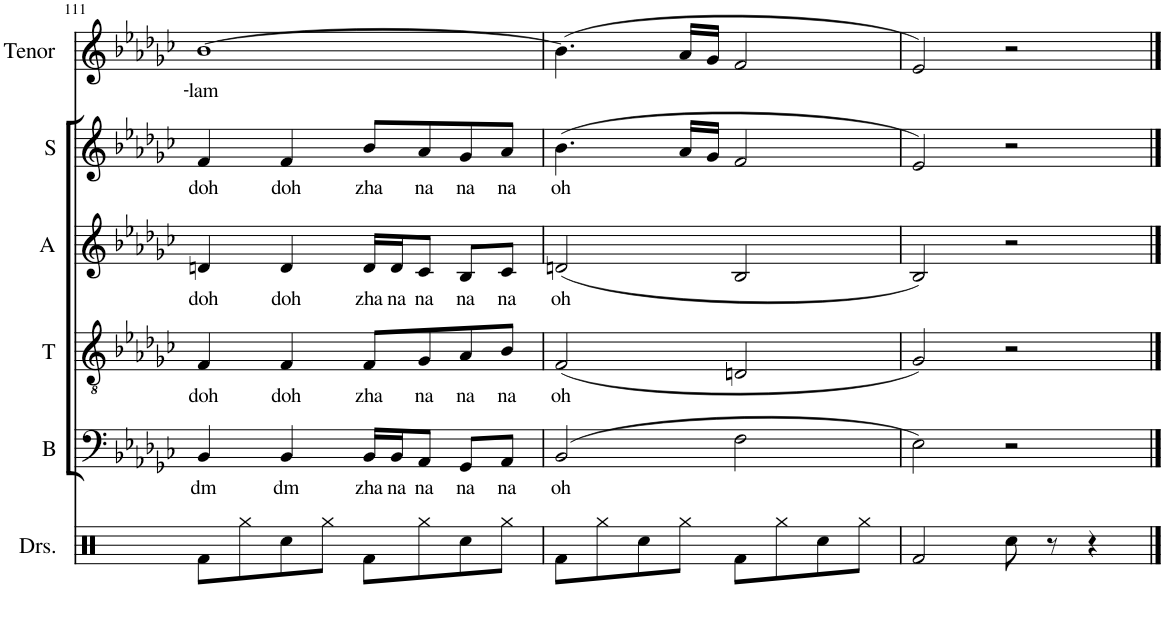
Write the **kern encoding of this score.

**kern	**kern	**text	**kern	**text	**kern	**text	**kern	**text	**kern	**text
*part6	*part5	*part5	*part4	*part4	*part3	*part3	*part2	*part2	*part1	*part1
*staff6	*staff5	*staff5	*staff4	*staff4	*staff3	*staff3	*staff2	*staff2	*staff1	*staff1
*I"Drumset	*I"Bass	*	*I"Tenor	*	*I"Alto	*	*I"Soprano	*	*I"Tenor	*
*I'Drs.	*I'B	*	*I'T	*	*I'A	*	*I'S	*	*I'Tenor	*
!!LO:PB:g=z
*clefX	*clefF4	*	*clefGv2	*	*clefG2	*	*clefG2	*	*clefG2	*
*k[]	*k[b-e-a-d-g-c-]	*	*k[b-e-a-d-g-c-]	*	*k[b-e-a-d-g-c-]	*	*k[b-e-a-d-g-c-]	*	*k[b-e-a-d-g-c-]	*
*M4/4	*M4/4	*	*M4/4	*	*M4/4	*	*M4/4	*	*M4/4	*
=111	=111	=111	=111	=111	=111	=111	=111	=111	=111	=111
!	!	!LO:LY:b	!	!LO:LY:b	!	!LO:LY:b	!	!LO:LY:b	!	!LO:LY:b
8Rf\L	4BB-/	dm	4F/	doh	4dn/	doh	4f/	doh	[1b-	-lam
8Rgg\	.	.	.	.	.	.	.	.	.	.
!	!	!LO:LY:b	!	!LO:LY:b	!	!LO:LY:b	!	!LO:LY:b	!	!
8Rcc\	4BB-/	dm	4F/	doh	4d/	doh	4f/	doh	.	.
8Rgg\J	.	.	.	.	.	.	.	.	.	.
!	!	!LO:LY:b	!	!LO:LY:b	!	!LO:LY:b	!	!LO:LY:b	!	!
8Rf\L	16BB-/LL	zha	8F/L	zha	16d/LL	zha	8b-/L	zha	.	.
!	!	!LO:LY:b	!	!	!	!LO:LY:b	!	!	!	!
.	16BB-/J	na	.	.	16d/J	na	.	.	.	.
!	!	!LO:LY:b	!	!LO:LY:b	!	!LO:LY:b	!	!LO:LY:b	!	!
8Rgg\	8AA-/J	na	8G-/	na	8c-/J	na	8a-/	na	.	.
!	!	!LO:LY:b	!	!LO:LY:b	!	!LO:LY:b	!	!LO:LY:b	!	!
8Rcc\	8GG-/L	na	8A-/	na	8B-/L	na	8g-/	na	.	.
!	!	!LO:LY:b	!	!LO:LY:b	!	!LO:LY:b	!	!LO:LY:b	!	!
8Rgg\J	8AA-/J	na	8B-/J	na	8c-/J	na	8a-/J	na	.	.
=112	=112	=112	=112	=112	=112	=112	=112	=112	=112	=112
!	!	!LO:LY:b	!	!LO:LY:b	!	!LO:LY:b	!	!LO:LY:b	!	!
8Rf\L	(2BB-/	oh	(2F/	oh	(2dn/	oh	(4.b-\	-oh	(4.b-\]	.
8Rgg\	.	.	.	.	.	.	.	.	.	.
8Rcc\	.	.	.	.	.	.	.	.	.	.
8Rgg\J	.	.	.	.	.	.	16a-/LL	.	16a-/LL	.
.	.	.	.	.	.	.	16g-/JJ	.	16g-/JJ	.
8Rf\L	2F\	.	2Dn/	.	2B-/	.	2f/	.	2f/	.
8Rgg\	.	.	.	.	.	.	.	.	.	.
8Rcc\	.	.	.	.	.	.	.	.	.	.
8Rgg\J	.	.	.	.	.	.	.	.	.	.
=113	=113	=113	=113	=113	=113	=113	=113	=113	=113	=113
2Rf/	2E-\)	.	2G-/)	.	2B-/)	.	2e-/)	.	2e-/)	.
8Rcc\	2r	.	2r	.	2r	.	2r	.	2r	.
8r	.	.	.	.	.	.	.	.	.	.
4r	.	.	.	.	.	.	.	.	.	.
==	==	==	==	==	==	==	==	==	==	==
*-	*-	*-	*-	*-	*-	*-	*-	*-	*-	*-
